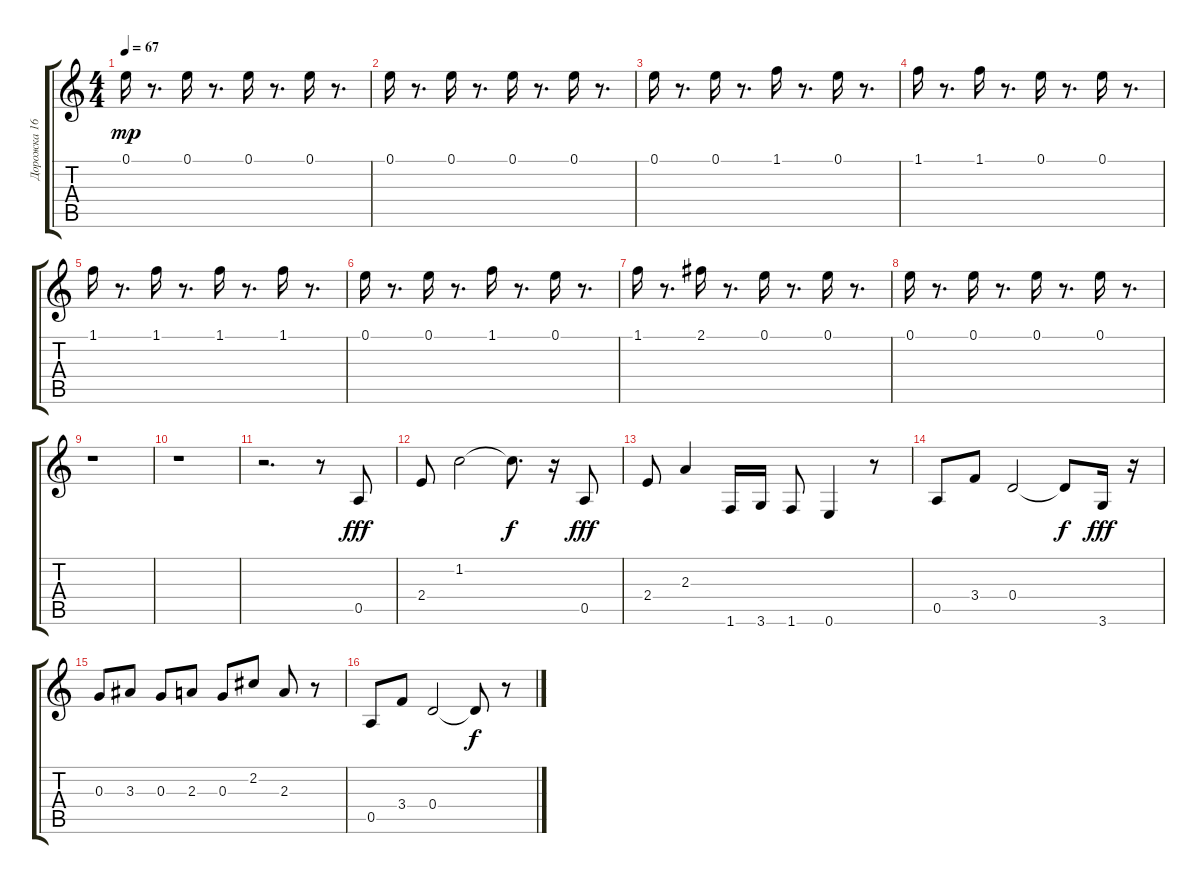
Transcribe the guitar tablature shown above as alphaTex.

\track ("Дорожка 16" "Дорожка 16") {instrument electricguitarclean}
\staff {score tabs}
\tuning (E4 B3 G3 D3 A2 E2) {hide}
\ts (4 4)
\tempo 67
\clef g2
\ks c
0.1.16{dy mp} r.8{d} 0.1.16 r.8{d} 0.1.16 r.8{d} 0.1.16 r.8{d} |
0.1.16 r.8{d} 0.1.16 r.8{d} 0.1.16 r.8{d} 0.1.16 r.8{d} |
0.1.16 r.8{d} 0.1.16 r.8{d} 1.1.16 r.8{d} 0.1.16 r.8{d} |
1.1.16 r.8{d} 1.1.16 r.8{d} 0.1.16 r.8{d} 0.1.16 r.8{d} |
1.1.16 r.8{d} 1.1.16 r.8{d} 1.1.16 r.8{d} 1.1.16 r.8{d} |
0.1.16 r.8{d} 0.1.16 r.8{d} 1.1.16 r.8{d} 0.1.16 r.8{d} |
1.1.16 r.8{d} 2.1.16 r.8{d} 0.1.16 r.8{d} 0.1.16 r.8{d} |
0.1.16 r.8{d} 0.1.16 r.8{d} 0.1.16 r.8{d} 0.1.16 r.8{d} |
r.1 |
r.1 |
r.2{d} r.8 0.5.8{dy fff} |
2.4.8 1.2.2 1.2{t}.8{d dy f} r.16 0.5.8{dy fff} |
2.4.8 2.3.4 1.6.16 3.6.16 1.6.8 0.6.4 r.8 |
0.5.8 3.4.8 0.4.2 0.4{t}.8{dy f} 3.6.16{dy fff} r.16 |
0.3.8 3.3.8 0.3.8 2.3.8 0.3.8 2.2.8 2.3.8 r.8 |
0.5.8 3.4.8 0.4.2 0.4{t}.8{dy f} r.8
